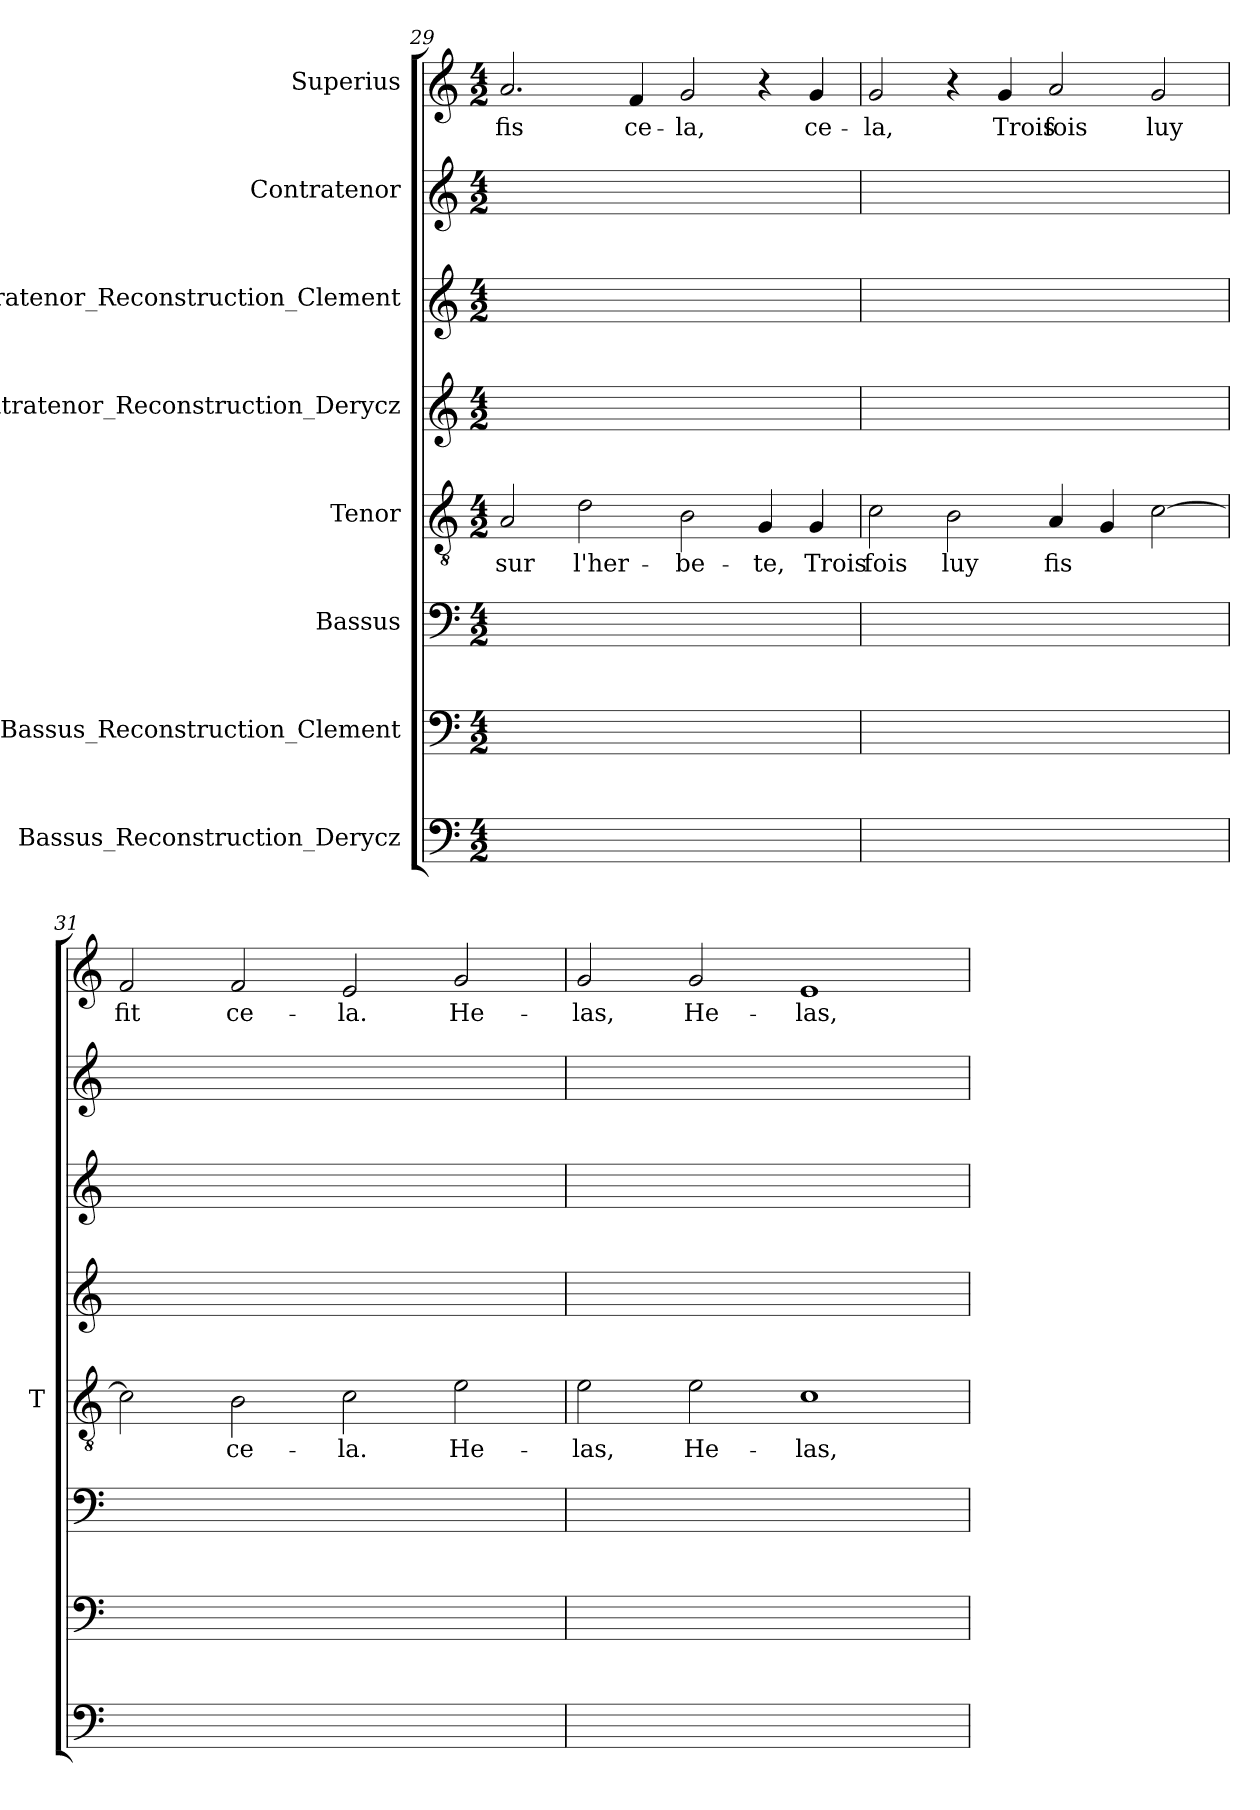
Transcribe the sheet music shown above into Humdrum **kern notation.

**kern	**kern	**kern	**kern	**text	**kern	**kern	**kern	**kern	**text
*part8	*part7	*part6	*part5	*part5	*part4	*part3	*part2	*part1	*part1
*staff8	*staff7	*staff6	*staff5	*staff5	*staff4	*staff3	*staff2	*staff1	*staff1
*I"Bassus_Reconstruction_Derycz	*I"Bassus_Reconstruction_Clement	*I"Bassus	*I"Tenor	*	*I"Contratenor_Reconstruction_Derycz	*I"Contratenor_Reconstruction_Clement	*I"Contratenor	*I"Superius	*
*	*	*	*I'T	*	*	*	*	*	*
*clefF4	*clefF4	*clefF4	*clefGv2	*	*clefG2	*clefG2	*clefG2	*clefG2	*
*k[]	*k[]	*k[]	*k[]	*	*k[]	*k[]	*k[]	*k[]	*
*M4/2	*M4/2	*M4/2	*M4/2	*	*M4/2	*M4/2	*M4/2	*M4/2	*
=29	=29	=29	=29	=29	=29	=29	=29	=29	=29
0ryy	0ryy	0ryy	2A	-sur	0ryy	0ryy	0ryy	2.a	-fis
.	.	.	2d	l'her-	.	.	.	.	.
.	.	.	.	.	.	.	.	4f	ce-
.	.	.	2B	be-	.	.	.	2g	-la,
.	.	.	4G	-te,	.	.	.	4r	.
.	.	.	4G	-Trois	.	.	.	4g	ce-
=30	=30	=30	=30	=30	=30	=30	=30	=30	=30
0ryy	0ryy	0ryy	2c	-fois	0ryy	0ryy	0ryy	2g	-la,
.	.	.	2B	-luy	.	.	.	4r	.
.	.	.	.	.	.	.	.	4g	-Trois
.	.	.	4A	-fis	.	.	.	2a	-fois
.	.	.	4G	.	.	.	.	.	.
.	.	.	[2c	.	.	.	.	2g	-luy
=31	=31	=31	=31	=31	=31	=31	=31	=31	=31
0ryy	0ryy	0ryy	2c]	.	0ryy	0ryy	0ryy	2f	-fit
.	.	.	2B	ce-	.	.	.	2f	ce-
.	.	.	2c	-la.	.	.	.	2e	-la.
.	.	.	2e	He-	.	.	.	2g	He-
=32	=32	=32	=32	=32	=32	=32	=32	=32	=32
0ryy	0ryy	0ryy	2e	-las,	0ryy	0ryy	0ryy	2g	-las,
.	.	.	2e	He-	.	.	.	2g	He-
.	.	.	1c	-las,	.	.	.	1e	-las,
=	=	=	=	=	=	=	=	=	=
*-	*-	*-	*-	*-	*-	*-	*-	*-	*-
